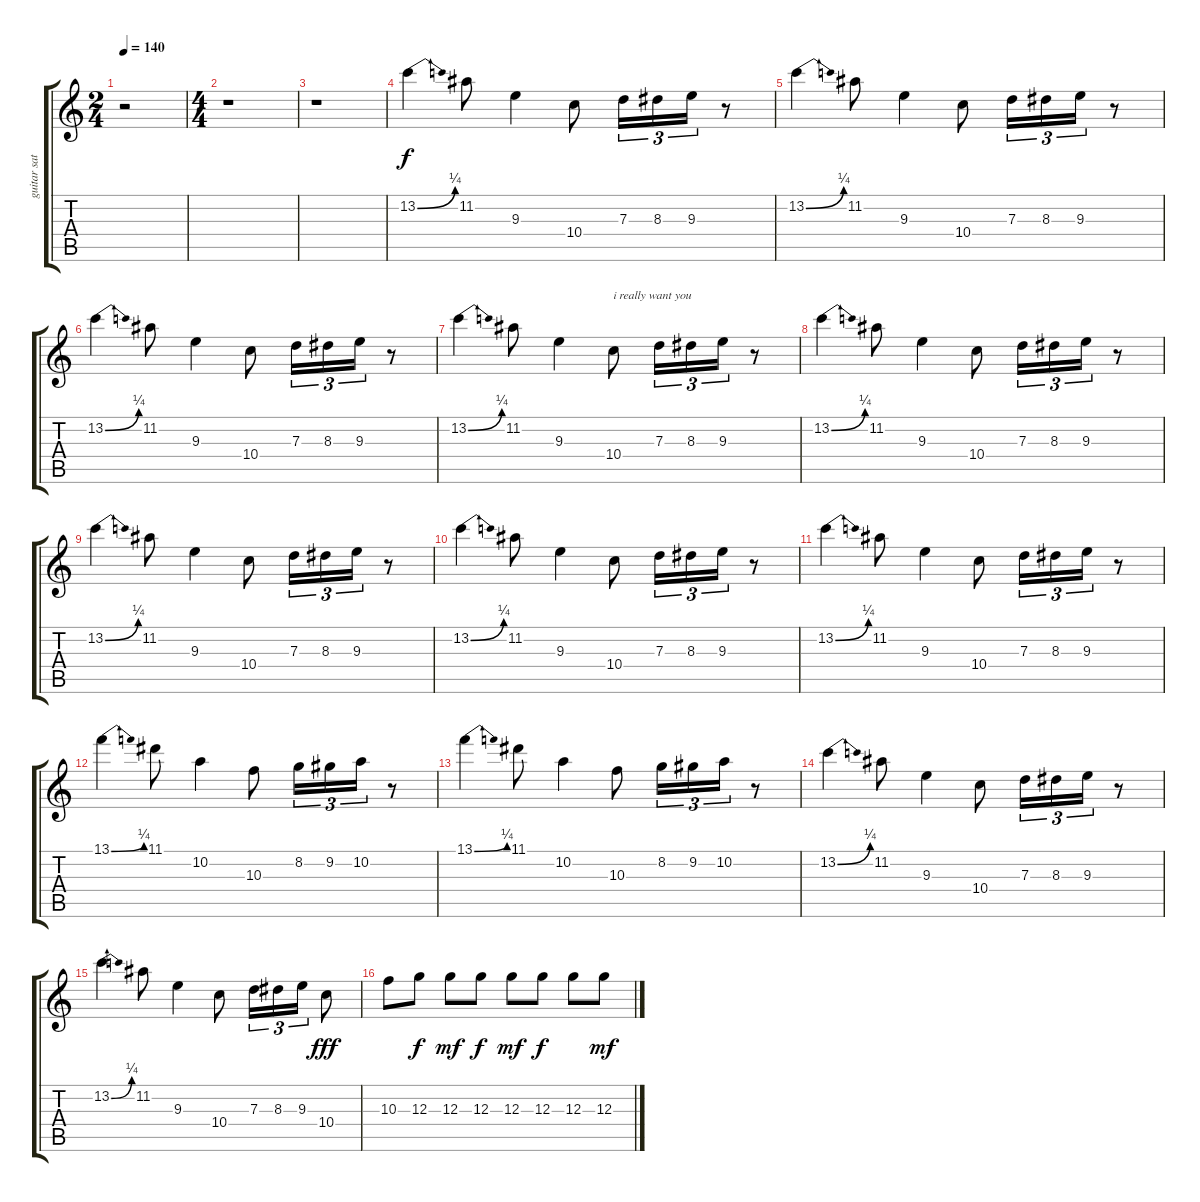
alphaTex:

\track ("guitar sat" "guitar sat") {instrument distortionguitar}
\staff {score tabs}
\tuning (E4 B3 G3 D3 A2 E2) {hide}
\ts (2 4)
\tempo 140
\clef g2
\ks c
r.2{dy f instrument distortionguitar} |
\ts (4 4)
r.1 |
r.1 |
13.2{be (bend 0 0 60 1)}.4 11.2.8 9.3.4 10.4.8 7.3.16{tu (3 2)} 8.3.16{tu (3 2)} 9.3.16{tu (3 2)} r.8 |
13.2{be (bend 0 0 60 1)}.4 11.2.8 9.3.4 10.4.8 7.3.16{tu (3 2)} 8.3.16{tu (3 2)} 9.3.16{tu (3 2)} r.8 |
13.2{be (bend 0 0 60 1)}.4 11.2.8 9.3.4 10.4.8 7.3.16{tu (3 2)} 8.3.16{tu (3 2)} 9.3.16{tu (3 2)} r.8 |
13.2{be (bend 0 0 60 1)}.4 11.2.8 9.3.4 10.4.8{txt "i really want you"} 7.3.16{tu (3 2)} 8.3.16{tu (3 2)} 9.3.16{tu (3 2)} r.8 |
13.2{be (bend 0 0 60 1)}.4 11.2.8 9.3.4 10.4.8 7.3.16{tu (3 2)} 8.3.16{tu (3 2)} 9.3.16{tu (3 2)} r.8 |
13.2{be (bend 0 0 60 1)}.4 11.2.8 9.3.4 10.4.8 7.3.16{tu (3 2)} 8.3.16{tu (3 2)} 9.3.16{tu (3 2)} r.8 |
13.2{be (bend 0 0 60 1)}.4 11.2.8 9.3.4 10.4.8 7.3.16{tu (3 2)} 8.3.16{tu (3 2)} 9.3.16{tu (3 2)} r.8 |
13.2{be (bend 0 0 60 1)}.4 11.2.8 9.3.4 10.4.8 7.3.16{tu (3 2)} 8.3.16{tu (3 2)} 9.3.16{tu (3 2)} r.8 |
13.1{be (bend 0 0 60 1)}.4 11.1.8 10.2.4 10.3.8 8.2.16{tu (3 2)} 9.2.16{tu (3 2)} 10.2.16{tu (3 2)} r.8 |
13.1{be (bend 0 0 60 1)}.4 11.1.8 10.2.4 10.3.8 8.2.16{tu (3 2)} 9.2.16{tu (3 2)} 10.2.16{tu (3 2)} r.8 |
13.2{be (bend 0 0 60 1)}.4 11.2.8 9.3.4 10.4.8 7.3.16{tu (3 2)} 8.3.16{tu (3 2)} 9.3.16{tu (3 2)} r.8 |
13.2{be (bend 0 0 60 1)}.4 11.2.8 9.3.4 10.4.8 7.3.16{tu (3 2)} 8.3.16{tu (3 2)} 9.3.16{tu (3 2)} 10.4.8{dy fff} |
10.3.8 12.3.8{dy f} 12.3.8{dy mf} 12.3.8{dy f} 12.3.8{dy mf} 12.3.8{dy f} 12.3.8 12.3.8{dy mf}
